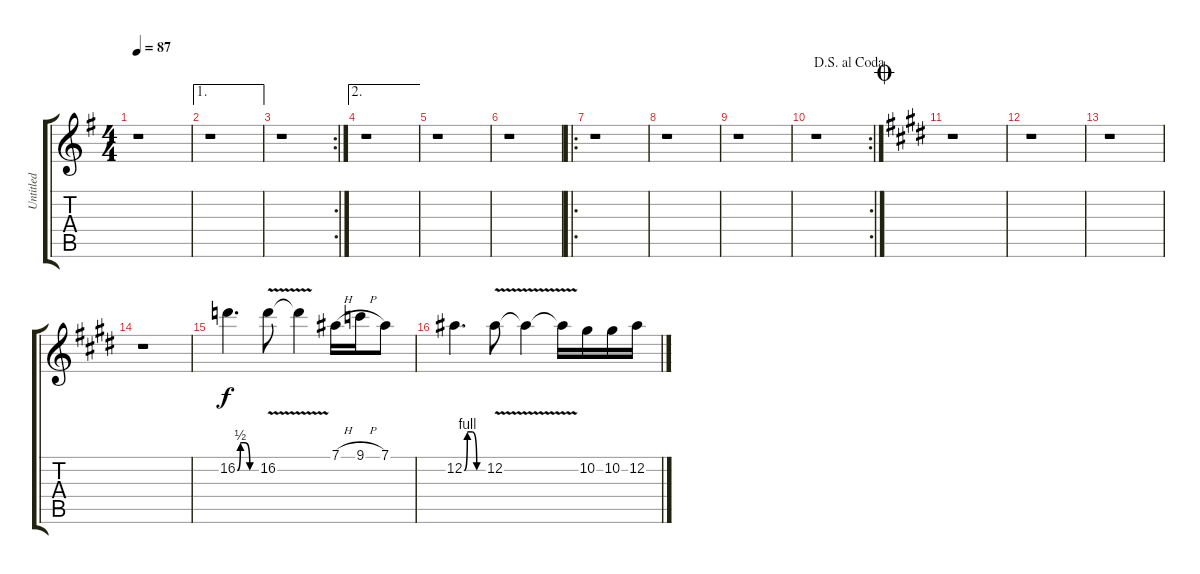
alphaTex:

\track ("Untitled" "Untitled") {instrument distortionguitar}
\staff {score tabs}
\tuning (Eb4 Bb3 Gb3 Db3 Ab2 Eb2) {hide}
\ts (4 4)
\tempo 87
\clef g2
\ks g
r.1{dy f} |
\ae 1
r.1 |
\rc 2
r.1 |
\ae 2
r.1 |
r.1 |
r.1 |
\ro
r.1 |
r.1 |
r.1 |
\rc 2
\jump dalsegnoalcoda
r.1 |
\jump coda
\ks e
r.1 |
\ks c#minor
r.1 |
r.1 |
r.1 |
16.2{be (custom 0 0 10 2 25 2 40 0 60 0)}.4{d} 16.2{v}.8 16.2{v t}.4 7.1{h}.16 9.1{h}.16 7.1.8 |
12.2{be (custom 0 0 10 4 25 4 40 0 60 0)}.4{d} 12.2{v}.8 12.2{v t}.4 12.2{v t}.16 10.2.16 10.2.16 12.2.16
